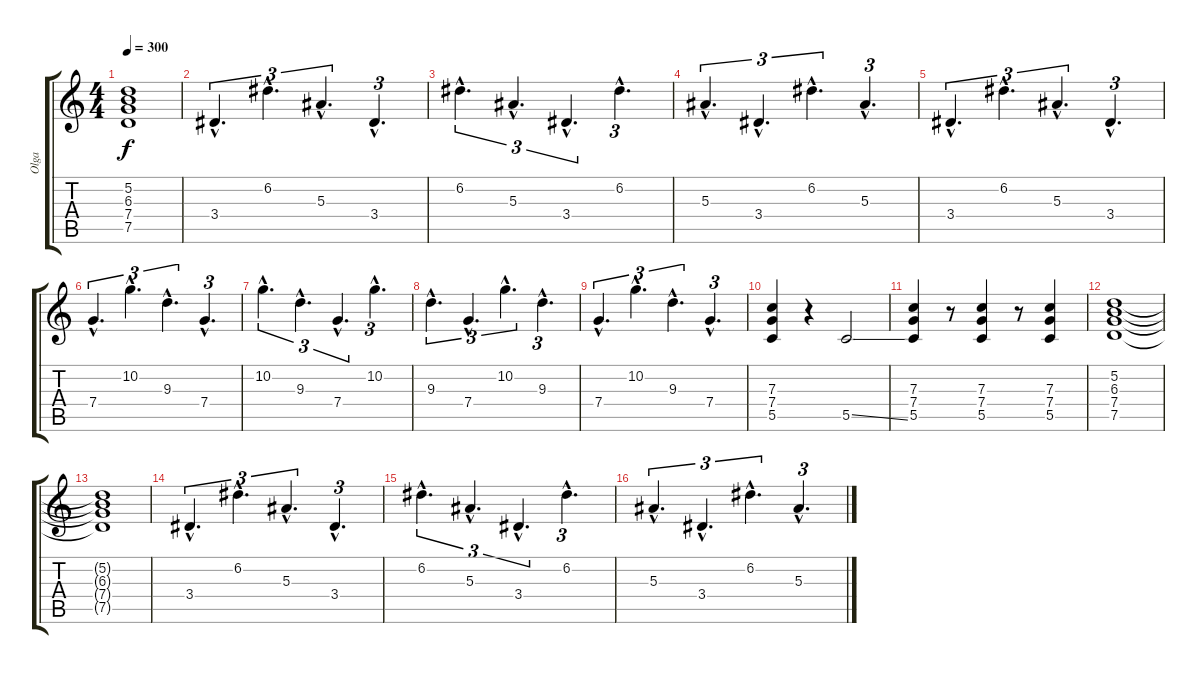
\track ("Olga" "Olga") {instrument overdrivenguitar}
\staff {score tabs}
\tuning (D4 A3 F3 C3 G2 D2) {hide}
\ts (4 4)
\tempo 300
\clef g2
\ks c
(5.2{t} 6.3{t} 7.4{t} 7.5{t}).1{dy f} |
3.4{hac}.4{d tu (3 2)} 6.2{hac}.4{d tu (3 2)} 5.3{hac}.4{d tu (3 2)} 3.4{hac}.4{d tu (3 2)} |
6.2{hac}.4{d tu (3 2)} 5.3{hac}.4{d tu (3 2)} 3.4{hac}.4{d tu (3 2)} 6.2{hac}.4{d tu (3 2)} |
5.3{hac}.4{d tu (3 2)} 3.4{hac}.4{d tu (3 2)} 6.2{hac}.4{d tu (3 2)} 5.3{hac}.4{d tu (3 2)} |
3.4{hac}.4{d tu (3 2)} 6.2{hac}.4{d tu (3 2)} 5.3{hac}.4{d tu (3 2)} 3.4{hac}.4{d tu (3 2)} |
7.4{hac}.4{d tu (3 2)} 10.2{hac}.4{d tu (3 2)} 9.3{hac}.4{d tu (3 2)} 7.4{hac}.4{d tu (3 2)} |
10.2{hac}.4{d tu (3 2)} 9.3{hac}.4{d tu (3 2)} 7.4{hac}.4{d tu (3 2)} 10.2{hac}.4{d tu (3 2)} |
9.3{hac}.4{d tu (3 2)} 7.4{hac}.4{d tu (3 2)} 10.2{hac}.4{d tu (3 2)} 9.3{hac}.4{d tu (3 2)} |
7.4{hac}.4{d tu (3 2)} 10.2{hac}.4{d tu (3 2)} 9.3{hac}.4{d tu (3 2)} 7.4{hac}.4{d tu (3 2)} |
(7.3 7.4 5.5).4{instrument overdrivenguitar} r.4 5.5{ss}.2 |
(7.3 7.4 5.5).4 r.8 (7.3 7.4 5.5).4 r.8 (7.3 7.4 5.5).4 |
(5.2 6.3 7.4 7.5).1 |
(5.2{t} 6.3{t} 7.4{t} 7.5{t}).1 |
3.4{hac}.4{d tu (3 2)} 6.2{hac}.4{d tu (3 2)} 5.3{hac}.4{d tu (3 2)} 3.4{hac}.4{d tu (3 2)} |
6.2{hac}.4{d tu (3 2)} 5.3{hac}.4{d tu (3 2)} 3.4{hac}.4{d tu (3 2)} 6.2{hac}.4{d tu (3 2)} |
5.3{hac}.4{d tu (3 2)} 3.4{hac}.4{d tu (3 2)} 6.2{hac}.4{d tu (3 2)} 5.3{hac}.4{d tu (3 2)}
